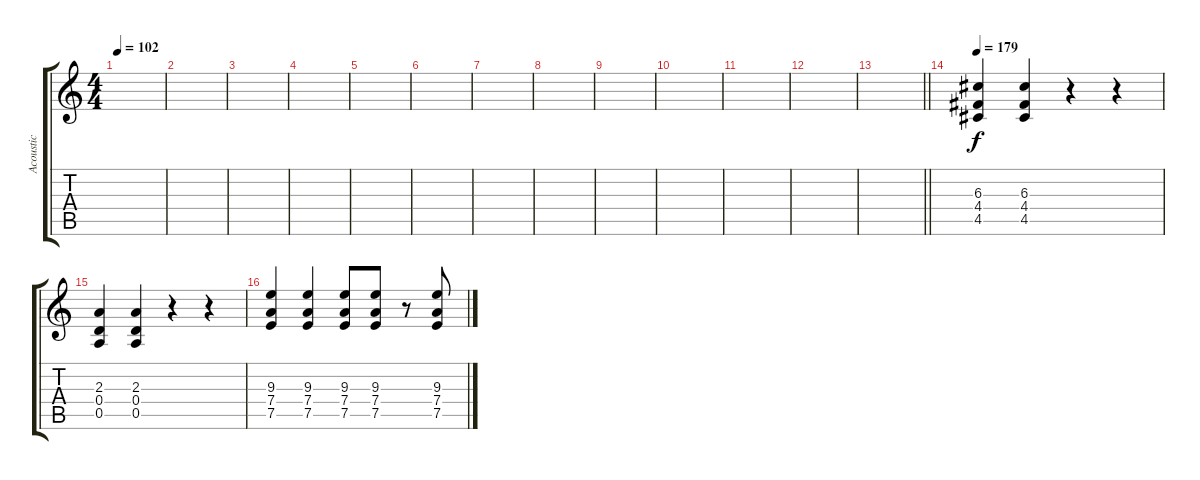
\track ("Acoustic" "Acoustic") {instrument acousticguitarsteel}
\staff {score tabs}
\tuning (E4 B3 G3 D3 A2 E2) {hide}
\ts (4 4)
\tempo 102
\clef g2
\ks c
|
|
|
|
|
|
|
|
|
|
|
|
\barLineRight lightlight
|
\tempo 179
(6.3 4.4 4.5).4{instrument distortionguitar} (6.3 4.4 4.5).4 r.4 r.4 |
(2.3 0.4 0.5).4 (2.3 0.4 0.5).4 r.4 r.4 |
(9.3 7.4 7.5).4 (9.3 7.4 7.5).4 (9.3 7.4 7.5).8 (9.3 7.4 7.5).8 r.8 (9.3 7.4 7.5).8
